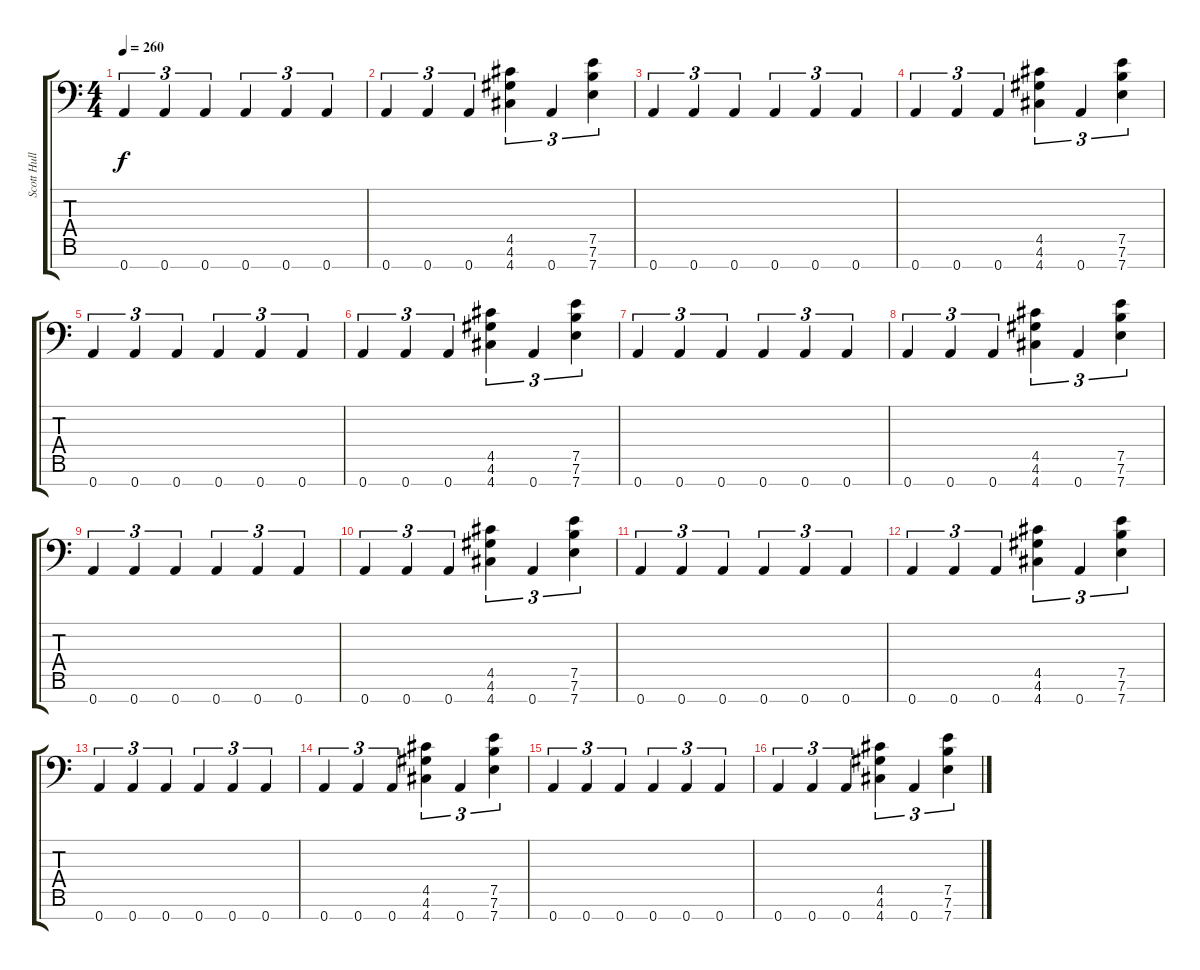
\track ("Scott Hull 1" "Scott Hull") {instrument distortionguitar}
\staff {score tabs}
\tuning (E4 B3 G3 D3 A2 E2 A1) {hide}
\ts (4 4)
\tempo 260
\clef f4
\ks c
0.7.4{tu (3 2) dy f} 0.7.4{tu (3 2)} 0.7.4{tu (3 2)} 0.7.4{tu (3 2)} 0.7.4{tu (3 2)} 0.7.4{tu (3 2)} |
0.7.4{tu (3 2)} 0.7.4{tu (3 2)} 0.7.4{tu (3 2)} (4.5 4.6 4.7).4{tu (3 2)} 0.7.4{tu (3 2)} (7.5 7.6 7.7).4{tu (3 2)} |
0.7.4{tu (3 2)} 0.7.4{tu (3 2)} 0.7.4{tu (3 2)} 0.7.4{tu (3 2)} 0.7.4{tu (3 2)} 0.7.4{tu (3 2)} |
0.7.4{tu (3 2)} 0.7.4{tu (3 2)} 0.7.4{tu (3 2)} (4.5 4.6 4.7).4{tu (3 2)} 0.7.4{tu (3 2)} (7.5 7.6 7.7).4{tu (3 2)} |
0.7.4{tu (3 2)} 0.7.4{tu (3 2)} 0.7.4{tu (3 2)} 0.7.4{tu (3 2)} 0.7.4{tu (3 2)} 0.7.4{tu (3 2)} |
0.7.4{tu (3 2)} 0.7.4{tu (3 2)} 0.7.4{tu (3 2)} (4.5 4.6 4.7).4{tu (3 2)} 0.7.4{tu (3 2)} (7.5 7.6 7.7).4{tu (3 2)} |
0.7.4{tu (3 2)} 0.7.4{tu (3 2)} 0.7.4{tu (3 2)} 0.7.4{tu (3 2)} 0.7.4{tu (3 2)} 0.7.4{tu (3 2)} |
0.7.4{tu (3 2)} 0.7.4{tu (3 2)} 0.7.4{tu (3 2)} (4.5 4.6 4.7).4{tu (3 2)} 0.7.4{tu (3 2)} (7.5 7.6 7.7).4{tu (3 2)} |
0.7.4{tu (3 2)} 0.7.4{tu (3 2)} 0.7.4{tu (3 2)} 0.7.4{tu (3 2)} 0.7.4{tu (3 2)} 0.7.4{tu (3 2)} |
0.7.4{tu (3 2)} 0.7.4{tu (3 2)} 0.7.4{tu (3 2)} (4.5 4.6 4.7).4{tu (3 2)} 0.7.4{tu (3 2)} (7.5 7.6 7.7).4{tu (3 2)} |
0.7.4{tu (3 2)} 0.7.4{tu (3 2)} 0.7.4{tu (3 2)} 0.7.4{tu (3 2)} 0.7.4{tu (3 2)} 0.7.4{tu (3 2)} |
0.7.4{tu (3 2)} 0.7.4{tu (3 2)} 0.7.4{tu (3 2)} (4.5 4.6 4.7).4{tu (3 2)} 0.7.4{tu (3 2)} (7.5 7.6 7.7).4{tu (3 2)} |
0.7.4{tu (3 2)} 0.7.4{tu (3 2)} 0.7.4{tu (3 2)} 0.7.4{tu (3 2)} 0.7.4{tu (3 2)} 0.7.4{tu (3 2)} |
0.7.4{tu (3 2)} 0.7.4{tu (3 2)} 0.7.4{tu (3 2)} (4.5 4.6 4.7).4{tu (3 2)} 0.7.4{tu (3 2)} (7.5 7.6 7.7).4{tu (3 2)} |
0.7.4{tu (3 2)} 0.7.4{tu (3 2)} 0.7.4{tu (3 2)} 0.7.4{tu (3 2)} 0.7.4{tu (3 2)} 0.7.4{tu (3 2)} |
0.7.4{tu (3 2)} 0.7.4{tu (3 2)} 0.7.4{tu (3 2)} (4.5 4.6 4.7).4{tu (3 2)} 0.7.4{tu (3 2)} (7.5 7.6 7.7).4{tu (3 2)}
